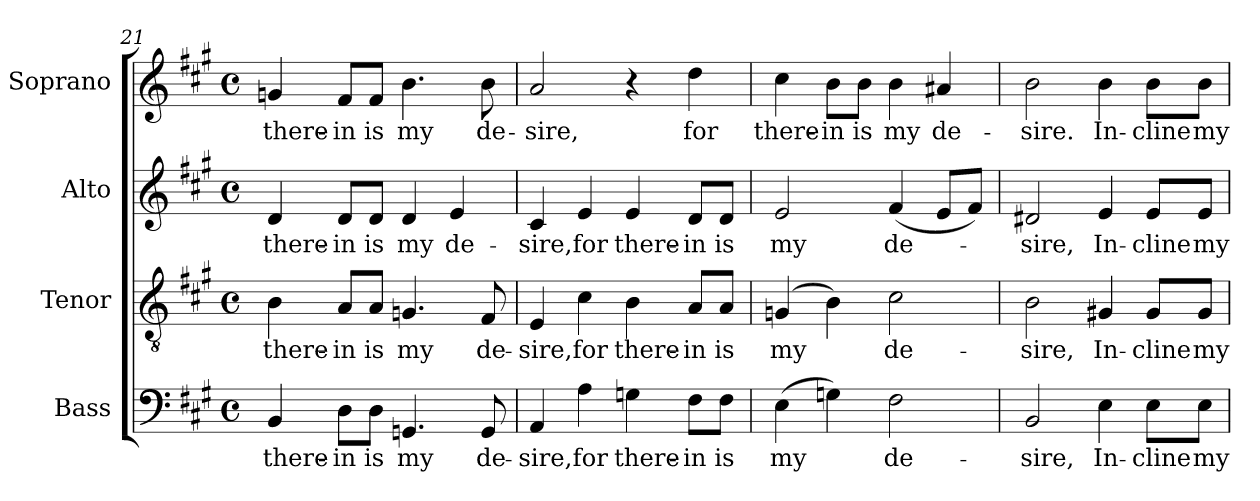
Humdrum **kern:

**kern	**text	**kern	**text	**kern	**text	**kern	**text
*part4	*part4	*part3	*part3	*part2	*part2	*part1	*part1
*staff4	*staff4	*staff3	*staff3	*staff2	*staff2	*staff1	*staff1
*I"Bass	*	*I"Tenor	*	*I"Alto	*	*I"Soprano	*
*I'B.	*	*I'T.	*	*I'A.	*	*I'S.	*
*clefF4	*	*clefGv2	*	*clefG2	*	*clefG2	*
*	*	*ITrd7c12	*	*	*	*	*
*k[f#c#g#]	*	*k[f#c#g#]	*	*k[f#c#g#]	*	*k[f#c#g#]	*
*A:	*	*A:	*	*A:	*	*A:	*
*M4/4	*	*M4/4	*	*M4/4	*	*M4/4	*
*met(c)	*	*met(c)	*	*met(c)	*	*met(c)	*
=21	=21	=21	=21	=21	=21	=21	=21
!	!LO:LY:b:color=#000000	!	!	!	!	!	!
!	!	!	!LO:LY:b:color=#000000	!	!	!	!
!	!	!	!	!	!LO:LY:b:color=#000000	!	!
!	!	!	!	!	!	!	!LO:LY:b:color=#000000
4BBi/	there-	4BBi\	there-	4di/	there-	4gni/	there-
!	!LO:LY:b:color=#000000	!	!	!	!	!	!
!	!	!	!LO:LY:b:color=#000000	!	!	!	!
!	!	!	!	!	!LO:LY:b:color=#000000	!	!
!	!	!	!	!	!	!	!LO:LY:b:color=#000000
8Di\L	-in	8AAi/L	-in	8di/L	-in	8f#i/L	-in
!	!LO:LY:b:color=#000000	!	!	!	!	!	!
!	!	!	!LO:LY:b:color=#000000	!	!	!	!
!	!	!	!	!	!LO:LY:b:color=#000000	!	!
!	!	!	!	!	!	!	!LO:LY:b:color=#000000
8Di\J	is	8AAi/J	is	8di/J	is	8f#i/J	is
!	!LO:LY:b:color=#000000	!	!	!	!	!	!
!	!	!	!LO:LY:b:color=#000000	!	!	!	!
!	!	!	!	!	!LO:LY:b:color=#000000	!	!
!	!	!	!	!	!	!	!LO:LY:b:color=#000000
4.GGni/	my	4.GGni/	my	4di/	my	4.bi\	my
!	!	!	!	!	!LO:LY:b:color=#000000	!	!
.	.	.	.	4ei/	de-	.	.
!	!LO:LY:b:color=#000000	!	!	!	!	!	!
!	!	!	!LO:LY:b:color=#000000	!	!	!	!
!	!	!	!	!	!	!	!LO:LY:b:color=#000000
8GGi/	de-	8FF#i/	de-	.	.	8bi\	de-
!!LO:LB:g=z
=22	=22	=22	=22	=22	=22	=22	=22
!	!LO:LY:b:color=#000000	!	!	!	!	!	!
!	!	!	!LO:LY:b:color=#000000	!	!	!	!
!	!	!	!	!	!LO:LY:b:color=#000000	!	!
!	!	!	!	!	!	!	!LO:LY:b:color=#000000
4AAi/	-sire,	4EEi/	-sire,	4c#i/	-sire,	2ai/	-sire,
!	!LO:LY:b:color=#000000	!	!	!	!	!	!
!	!	!	!LO:LY:b:color=#000000	!	!	!	!
!	!	!	!	!	!LO:LY:b:color=#000000	!	!
4Ai\	for	4C#i\	for	4ei/	for	.	.
!	!LO:LY:b:color=#000000	!	!	!	!	!	!
!	!	!	!LO:LY:b:color=#000000	!	!	!	!
!	!	!	!	!	!LO:LY:b:color=#000000	!	!
4Gni\	there-	4BBi\	there-	4ei/	there-	4r	.
!	!LO:LY:b:color=#000000	!	!	!	!	!	!
!	!	!	!LO:LY:b:color=#000000	!	!	!	!
!	!	!	!	!	!LO:LY:b:color=#000000	!	!
!	!	!	!	!	!	!	!LO:LY:b:color=#000000
8F#i\L	-in	8AAi/L	-in	8di/L	-in	4ddi\	for
!	!LO:LY:b:color=#000000	!	!	!	!	!	!
!	!	!	!LO:LY:b:color=#000000	!	!	!	!
!	!	!	!	!	!LO:LY:b:color=#000000	!	!
8F#i\J	is	8AAi/J	is	8di/J	is	.	.
=23	=23	=23	=23	=23	=23	=23	=23
!	!LO:LY:b:color=#000000	!	!	!	!	!	!
!	!	!	!LO:LY:b:color=#000000	!	!	!	!
!	!	!	!	!	!LO:LY:b:color=#000000	!	!
!	!	!	!	!	!	!	!LO:LY:b:color=#000000
(4Ei\	my	(4GGni/	my	2ei/	my	4cc#i\	there-
!	!	!	!	!	!	!	!LO:LY:b:color=#000000
4Gni\)	.	4BBi\)	.	.	.	8bi\L	-in
!	!	!	!	!	!	!	!LO:LY:b:color=#000000
.	.	.	.	.	.	8bi\J	is
!	!LO:LY:b:color=#000000	!	!	!	!	!	!
!	!	!	!LO:LY:b:color=#000000	!	!	!	!
!	!	!	!	!	!LO:LY:b:color=#000000	!	!
!	!	!	!	!	!	!	!LO:LY:b:color=#000000
2F#i\	de-	2C#i\	de-	(4f#i/	de-	4bi\	my
!	!	!	!	!	!	!	!LO:LY:b:color=#000000
.	.	.	.	8ei/L	.	4a#Xi/	de-
.	.	.	.	8f#i/J)	.	.	.
=24	=24	=24	=24	=24	=24	=24	=24
!	!LO:LY:b:color=#000000	!	!	!	!	!	!
!	!	!	!LO:LY:b:color=#000000	!	!	!	!
!	!	!	!	!	!LO:LY:b:color=#000000	!	!
!	!	!	!	!	!	!	!LO:LY:b:color=#000000
2BBi/	-sire,	2BBi\	-sire,	2d#Xi/	-sire,	2bi\	-sire.
!	!LO:LY:b:color=#000000	!	!	!	!	!	!
!	!	!	!LO:LY:b:color=#000000	!	!	!	!
!	!	!	!	!	!LO:LY:b:color=#000000	!	!
!	!	!	!	!	!	!	!LO:LY:b:color=#000000
4Ei\	In-	4GG#Xi/	In-	4ei/	In-	4bi\	In-
!	!LO:LY:b:color=#000000	!	!	!	!	!	!
!	!	!	!LO:LY:b:color=#000000	!	!	!	!
!	!	!	!	!	!LO:LY:b:color=#000000	!	!
!	!	!	!	!	!	!	!LO:LY:b:color=#000000
8Ei\L	-cline	8GG#i/L	-cline	8ei/L	-cline	8bi\L	-cline
!	!LO:LY:b:color=#000000	!	!	!	!	!	!
!	!	!	!LO:LY:b:color=#000000	!	!	!	!
!	!	!	!	!	!LO:LY:b:color=#000000	!	!
!	!	!	!	!	!	!	!LO:LY:b:color=#000000
8Ei\J	my	8GG#i/J	my	8ei/J	my	8bi\J	my
=	=	=	=	=	=	=	=
*-	*-	*-	*-	*-	*-	*-	*-
